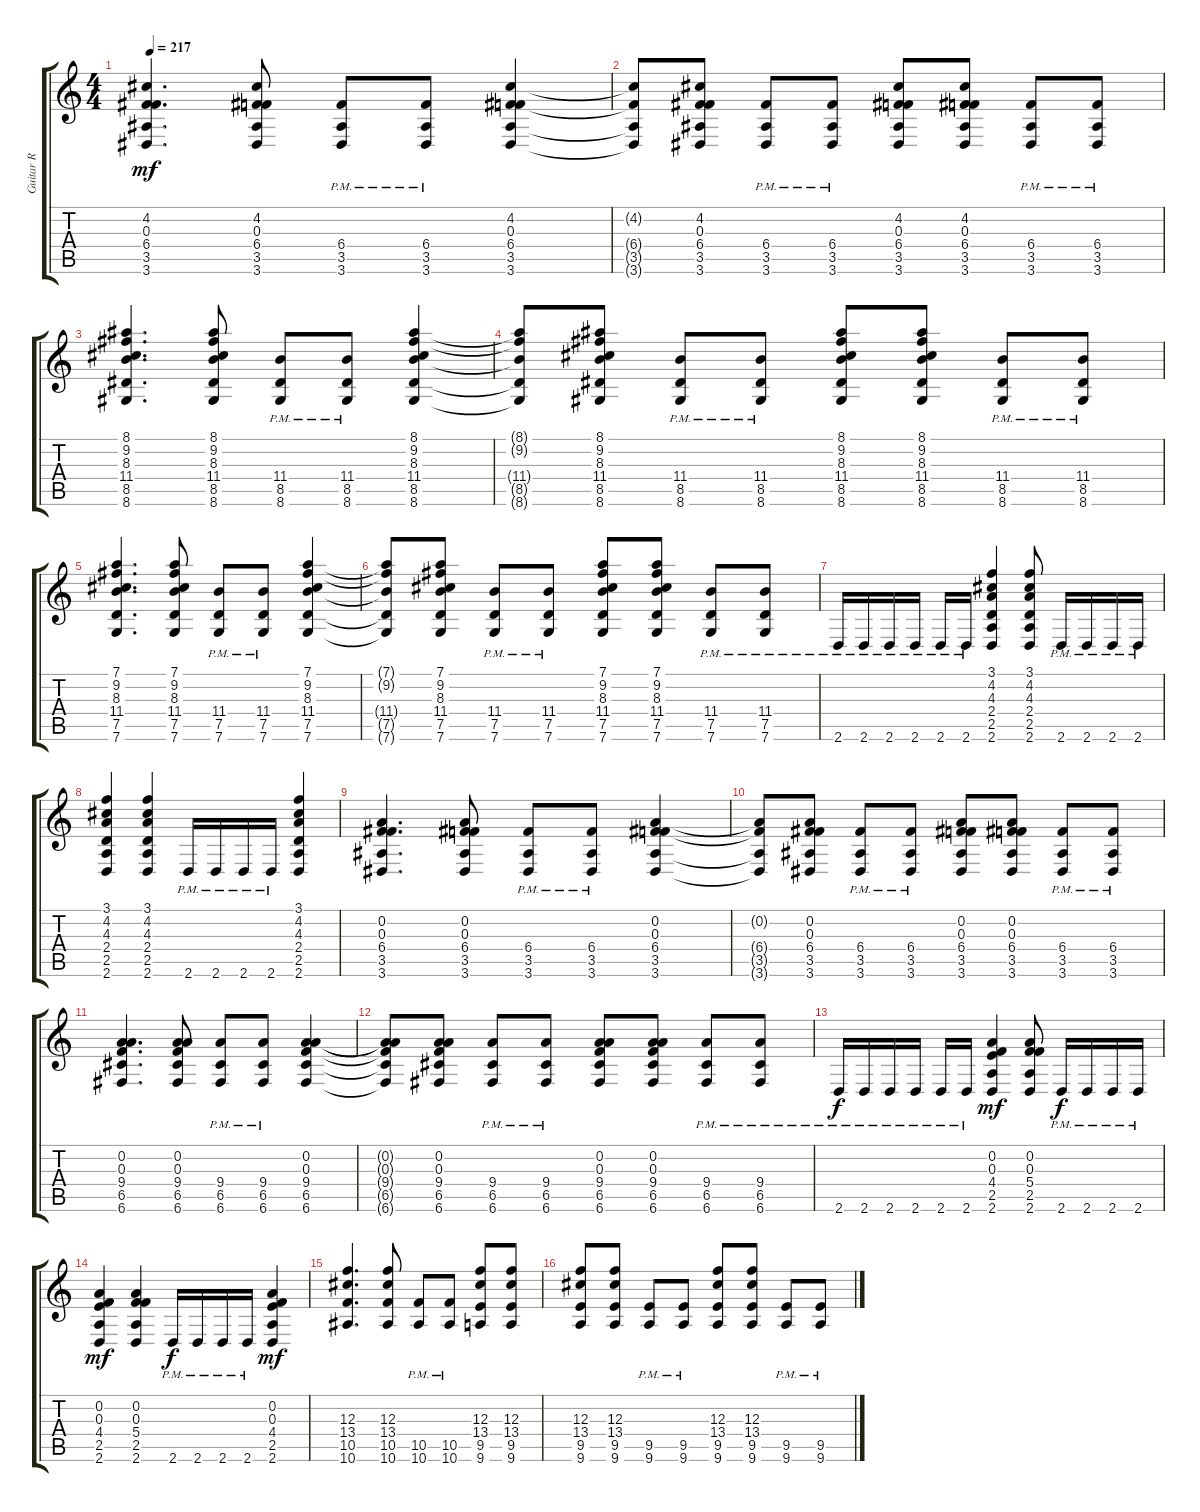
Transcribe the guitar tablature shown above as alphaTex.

\track ("Guitar R" "Guitar R") {instrument distortionguitar}
\staff {score tabs}
\tuning (D4 A3 F3 C3 G2 C2) {hide}
\ts (4 4)
\tempo 217
\clef g2
\ks c
(4.2 0.3 6.4 3.5 3.6).4{d dy mf} (4.2 0.3 6.4 3.5 3.6).8 (6.4{pm} 3.5{pm} 3.6{pm}).8 (6.4{pm} 3.5{pm} 3.6{pm}).8 (4.2 0.3 6.4 3.5 3.6).4 |
(4.2{t} 6.4{t} 3.5{t} 3.6{t}).8 (4.2 0.3 6.4 3.5 3.6).8 (6.4{pm} 3.5{pm} 3.6{pm}).8 (6.4{pm} 3.5{pm} 3.6{pm}).8 (4.2 0.3 6.4 3.5 3.6).8 (4.2 0.3 6.4 3.5 3.6).8 (6.4{pm} 3.5{pm} 3.6{pm}).8 (6.4{pm} 3.5{pm} 3.6{pm}).8 |
(8.1 9.2 8.3 11.4 8.5 8.6).4{d} (8.1 9.2 8.3 11.4 8.5 8.6).8 (11.4{pm} 8.5{pm} 8.6{pm}).8 (11.4{pm} 8.5{pm} 8.6{pm}).8 (8.1 9.2 8.3 11.4 8.5 8.6).4 |
(8.1{t} 9.2{t} 11.4{t} 8.5{t} 8.6{t}).8 (8.1 9.2 8.3 11.4 8.5 8.6).8 (11.4{pm} 8.5{pm} 8.6{pm}).8 (11.4{pm} 8.5{pm} 8.6{pm}).8 (8.1 9.2 8.3 11.4 8.5 8.6).8 (8.1 9.2 8.3 11.4 8.5 8.6).8 (11.4{pm} 8.5{pm} 8.6{pm}).8 (11.4{pm} 8.5{pm} 8.6{pm}).8 |
(7.1 9.2 8.3 11.4 7.5 7.6).4{d} (7.1 9.2 8.3 11.4 7.5 7.6).8 (11.4{pm} 7.5{pm} 7.6{pm}).8 (11.4{pm} 7.5{pm} 7.6{pm}).8 (7.1 9.2 8.3 11.4 7.5 7.6).4 |
(7.1{t} 9.2{t} 11.4{t} 7.5{t} 7.6{t}).8 (7.1 9.2 8.3 11.4 7.5 7.6).8 (11.4{pm} 7.5{pm} 7.6{pm}).8 (11.4{pm} 7.5{pm} 7.6{pm}).8 (7.1 9.2 8.3 11.4 7.5 7.6).8 (7.1 9.2 8.3 11.4 7.5 7.6).8 (11.4{pm} 7.5{pm} 7.6{pm}).8 (11.4{pm} 7.5{pm} 7.6{pm}).8 |
2.6{pm}.16 2.6{pm}.16 2.6{pm}.16 2.6{pm}.16 2.6{pm}.16 2.6{pm}.16 (3.1 4.2 4.3 2.4 2.5 2.6).4 (3.1 4.2 4.3 2.4 2.5 2.6).8 2.6{pm}.16 2.6{pm}.16 2.6{pm}.16 2.6{pm}.16 |
(3.1 4.2 4.3 2.4 2.5 2.6).4 (3.1 4.2 4.3 2.4 2.5 2.6).4 2.6{pm}.16 2.6{pm}.16 2.6{pm}.16 2.6{pm}.16 (3.1 4.2 4.3 2.4 2.5 2.6).4 |
(0.2 0.3 6.4 3.5 3.6).4{d} (0.2 0.3 6.4 3.5 3.6).8 (6.4{pm} 3.5{pm} 3.6{pm}).8 (6.4{pm} 3.5{pm} 3.6{pm}).8 (0.2 0.3 6.4 3.5 3.6).4 |
(0.2{t} 6.4{t} 3.5{t} 3.6{t}).8 (0.2 0.3 6.4 3.5 3.6).8 (6.4{pm} 3.5{pm} 3.6{pm}).8 (6.4{pm} 3.5{pm} 3.6{pm}).8 (0.2 0.3 6.4 3.5 3.6).8 (0.2 0.3 6.4 3.5 3.6).8 (6.4{pm} 3.5{pm} 3.6{pm}).8 (6.4{pm} 3.5{pm} 3.6{pm}).8 |
(0.2 0.3 9.4 6.5 6.6).4{d} (0.2 0.3 9.4 6.5 6.6).8 (9.4{pm} 6.5{pm} 6.6{pm}).8 (9.4{pm} 6.5{pm} 6.6{pm}).8 (0.2 0.3 9.4 6.5 6.6).4 |
(0.2{t} 0.3{t} 9.4{t} 6.5{t} 6.6{t}).8 (0.2 0.3 9.4 6.5 6.6).8 (9.4{pm} 6.5{pm} 6.6{pm}).8 (9.4{pm} 6.5{pm} 6.6{pm}).8 (0.2 0.3 9.4 6.5 6.6).8 (0.2 0.3 9.4 6.5 6.6).8 (9.4{pm} 6.5{pm} 6.6{pm}).8 (9.4{pm} 6.5{pm} 6.6{pm}).8 |
2.6{pm}.16{dy f} 2.6{pm}.16 2.6{pm}.16 2.6{pm}.16 2.6{pm}.16 2.6{pm}.16 (0.2 0.3 4.4 2.5 2.6).4{dy mf} (0.2 0.3 5.4 2.5 2.6).8 2.6{pm}.16{dy f} 2.6{pm}.16 2.6{pm}.16 2.6{pm}.16 |
(0.2 0.3 4.4 2.5 2.6).4{dy mf} (0.2 0.3 5.4 2.5 2.6).4 2.6{pm}.16{dy f} 2.6{pm}.16 2.6{pm}.16 2.6{pm}.16 (0.2 0.3 4.4 2.5 2.6).4{dy mf} |
(12.3 13.4 10.5 10.6).4{d} (12.3 13.4 10.5 10.6).8 (10.5{pm} 10.6{pm}).8 (10.5{pm} 10.6{pm}).8 (12.3 13.4 9.5 9.6).8 (12.3 13.4 9.5 9.6).8 |
(12.3 13.4 9.5 9.6).8 (12.3 13.4 9.5 9.6).8 (9.5{pm} 9.6{pm}).8 (9.5{pm} 9.6{pm}).8 (12.3 13.4 9.5 9.6).8 (12.3 13.4 9.5 9.6).8 (9.5{pm} 9.6{pm}).8 (9.5{pm} 9.6{pm}).8
